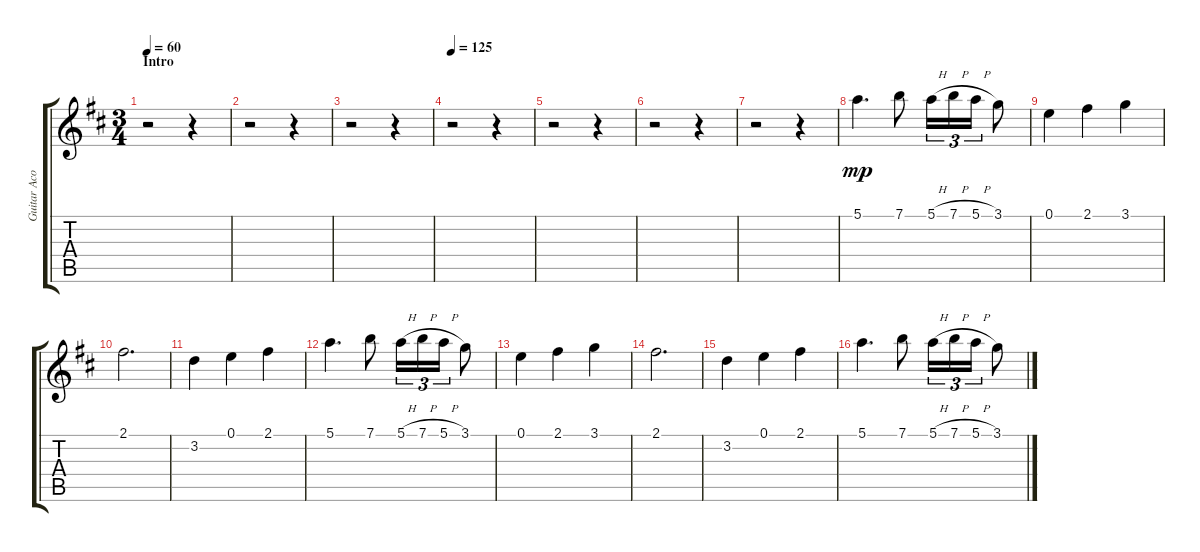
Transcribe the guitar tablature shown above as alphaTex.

\track ("Guitar Acoustic 2" "Guitar Aco") {instrument acousticguitarsteel}
\staff {score tabs}
\tuning (E4 B3 G3 D3 A2 E2) {hide}
\ts (3 4)
\section ("" "Intro")
\tempo 60
\tempo 104
\tempo 60
\clef g2
\ks d
r.2{dy mp instrument acousticguitarsteel} r.4 |
r.2 r.4 |
r.2 r.4 |
\tempo 125
r.2 r.4 |
r.2 r.4 |
r.2 r.4 |
r.2 r.4 |
5.1.4{d} 7.1.8 5.1{h}.16{tu (3 2)} 7.1{h}.16{tu (3 2)} 5.1{h}.16{tu (3 2)} 3.1.8 |
0.1.4 2.1.4 3.1.4 |
2.1.2{d} |
3.2.4 0.1.4 2.1.4 |
5.1.4{d} 7.1.8 5.1{h}.16{tu (3 2)} 7.1{h}.16{tu (3 2)} 5.1{h}.16{tu (3 2)} 3.1.8 |
0.1.4 2.1.4 3.1.4 |
2.1.2{d} |
3.2.4 0.1.4 2.1.4 |
5.1.4{d} 7.1.8 5.1{h}.16{tu (3 2)} 7.1{h}.16{tu (3 2)} 5.1{h}.16{tu (3 2)} 3.1.8
